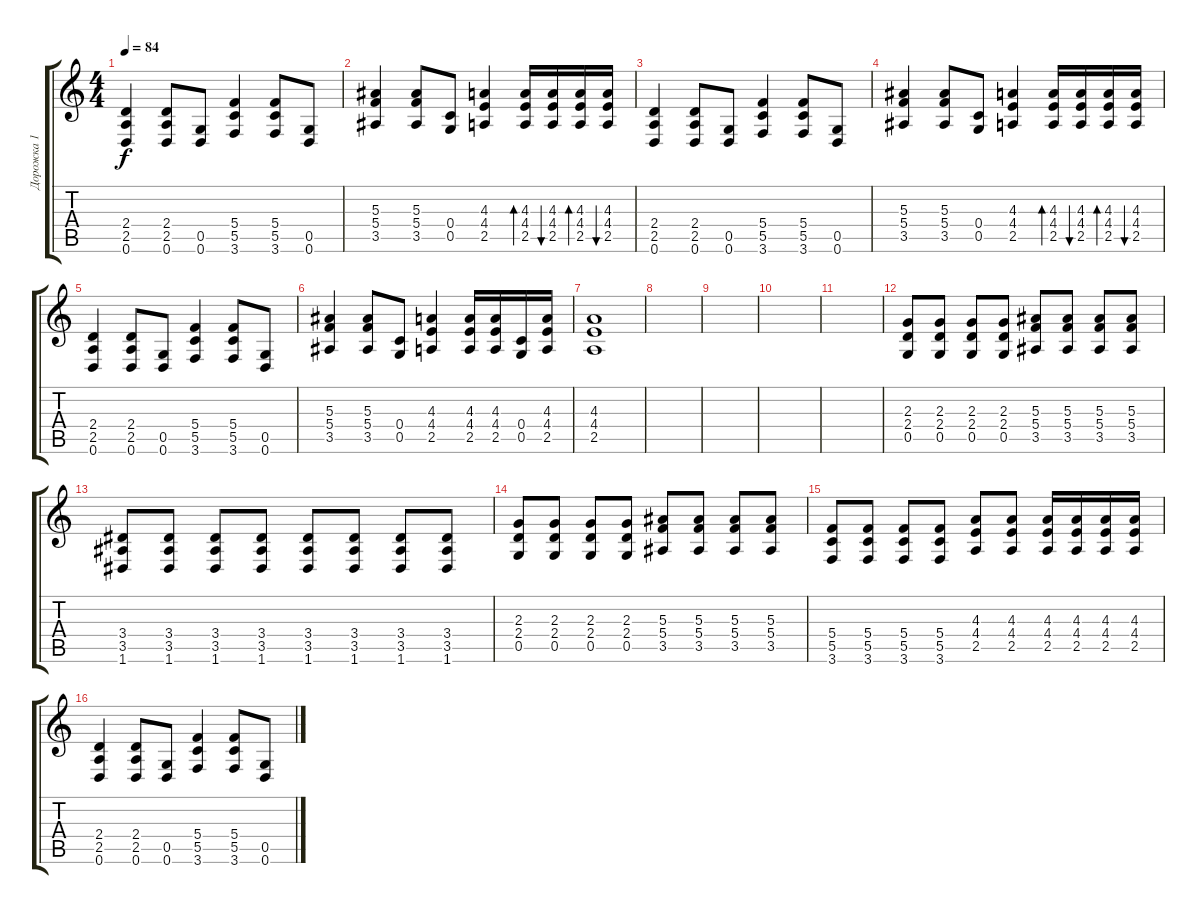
\track ("Дорожка 1" "Дорожка 1") {instrument overdrivenguitar}
\staff {score tabs}
\tuning (D4 A3 F3 C3 G2 D2) {hide}
\ts (4 4)
\tempo 84
\clef g2
\ks c
(2.4 2.5 0.6).4{dy f} (2.4 2.5 0.6).8 (0.5 0.6).8 (5.4 5.5 3.6).4 (5.4 5.5 3.6).8 (0.5 0.6).8 |
(5.3 5.4 3.5).4 (5.3 5.4 3.5).8 (0.4 0.5).8 (4.3 4.4 2.5).4 (4.3 4.4 2.5).16{bd 240} (4.3 4.4 2.5).16{bu 240} (4.3 4.4 2.5).16{bd 240} (4.3 4.4 2.5).16{bu 240} |
(2.4 2.5 0.6).4 (2.4 2.5 0.6).8 (0.5 0.6).8 (5.4 5.5 3.6).4 (5.4 5.5 3.6).8 (0.5 0.6).8 |
(5.3 5.4 3.5).4 (5.3 5.4 3.5).8 (0.4 0.5).8 (4.3 4.4 2.5).4 (4.3 4.4 2.5).16{bd 240} (4.3 4.4 2.5).16{bu 240} (4.3 4.4 2.5).16{bd 240} (4.3 4.4 2.5).16{bu 240} |
(2.4 2.5 0.6).4 (2.4 2.5 0.6).8 (0.5 0.6).8 (5.4 5.5 3.6).4 (5.4 5.5 3.6).8 (0.5 0.6).8 |
(5.3 5.4 3.5).4 (5.3 5.4 3.5).8 (0.4 0.5).8 (4.3 4.4 2.5).4 (4.3 4.4 2.5).16 (4.3 4.4 2.5).16 (0.4 0.5).16 (4.3 4.4 2.5).16 |
(4.3 4.4 2.5).1 |
|
|
|
|
(2.3 2.4 0.5).8 (2.3 2.4 0.5).8 (2.3 2.4 0.5).8 (2.3 2.4 0.5).8 (5.3 5.4 3.5).8 (5.3 5.4 3.5).8 (5.3 5.4 3.5).8 (5.3 5.4 3.5).8 |
(3.4 3.5 1.6).8 (3.4 3.5 1.6).8 (3.4 3.5 1.6).8 (3.4 3.5 1.6).8 (3.4 3.5 1.6).8 (3.4 3.5 1.6).8 (3.4 3.5 1.6).8 (3.4 3.5 1.6).8 |
(2.3 2.4 0.5).8 (2.3 2.4 0.5).8 (2.3 2.4 0.5).8 (2.3 2.4 0.5).8 (5.3 5.4 3.5).8 (5.3 5.4 3.5).8 (5.3 5.4 3.5).8 (5.3 5.4 3.5).8 |
(5.4 5.5 3.6).8 (5.4 5.5 3.6).8 (5.4 5.5 3.6).8 (5.4 5.5 3.6).8 (4.3 4.4 2.5).8 (4.3 4.4 2.5).8 (4.3 4.4 2.5).16 (4.3 4.4 2.5).16 (4.3 4.4 2.5).16 (4.3 4.4 2.5).16 |
(2.4 2.5 0.6).4 (2.4 2.5 0.6).8 (0.5 0.6).8 (5.4 5.5 3.6).4 (5.4 5.5 3.6).8 (0.5 0.6).8
